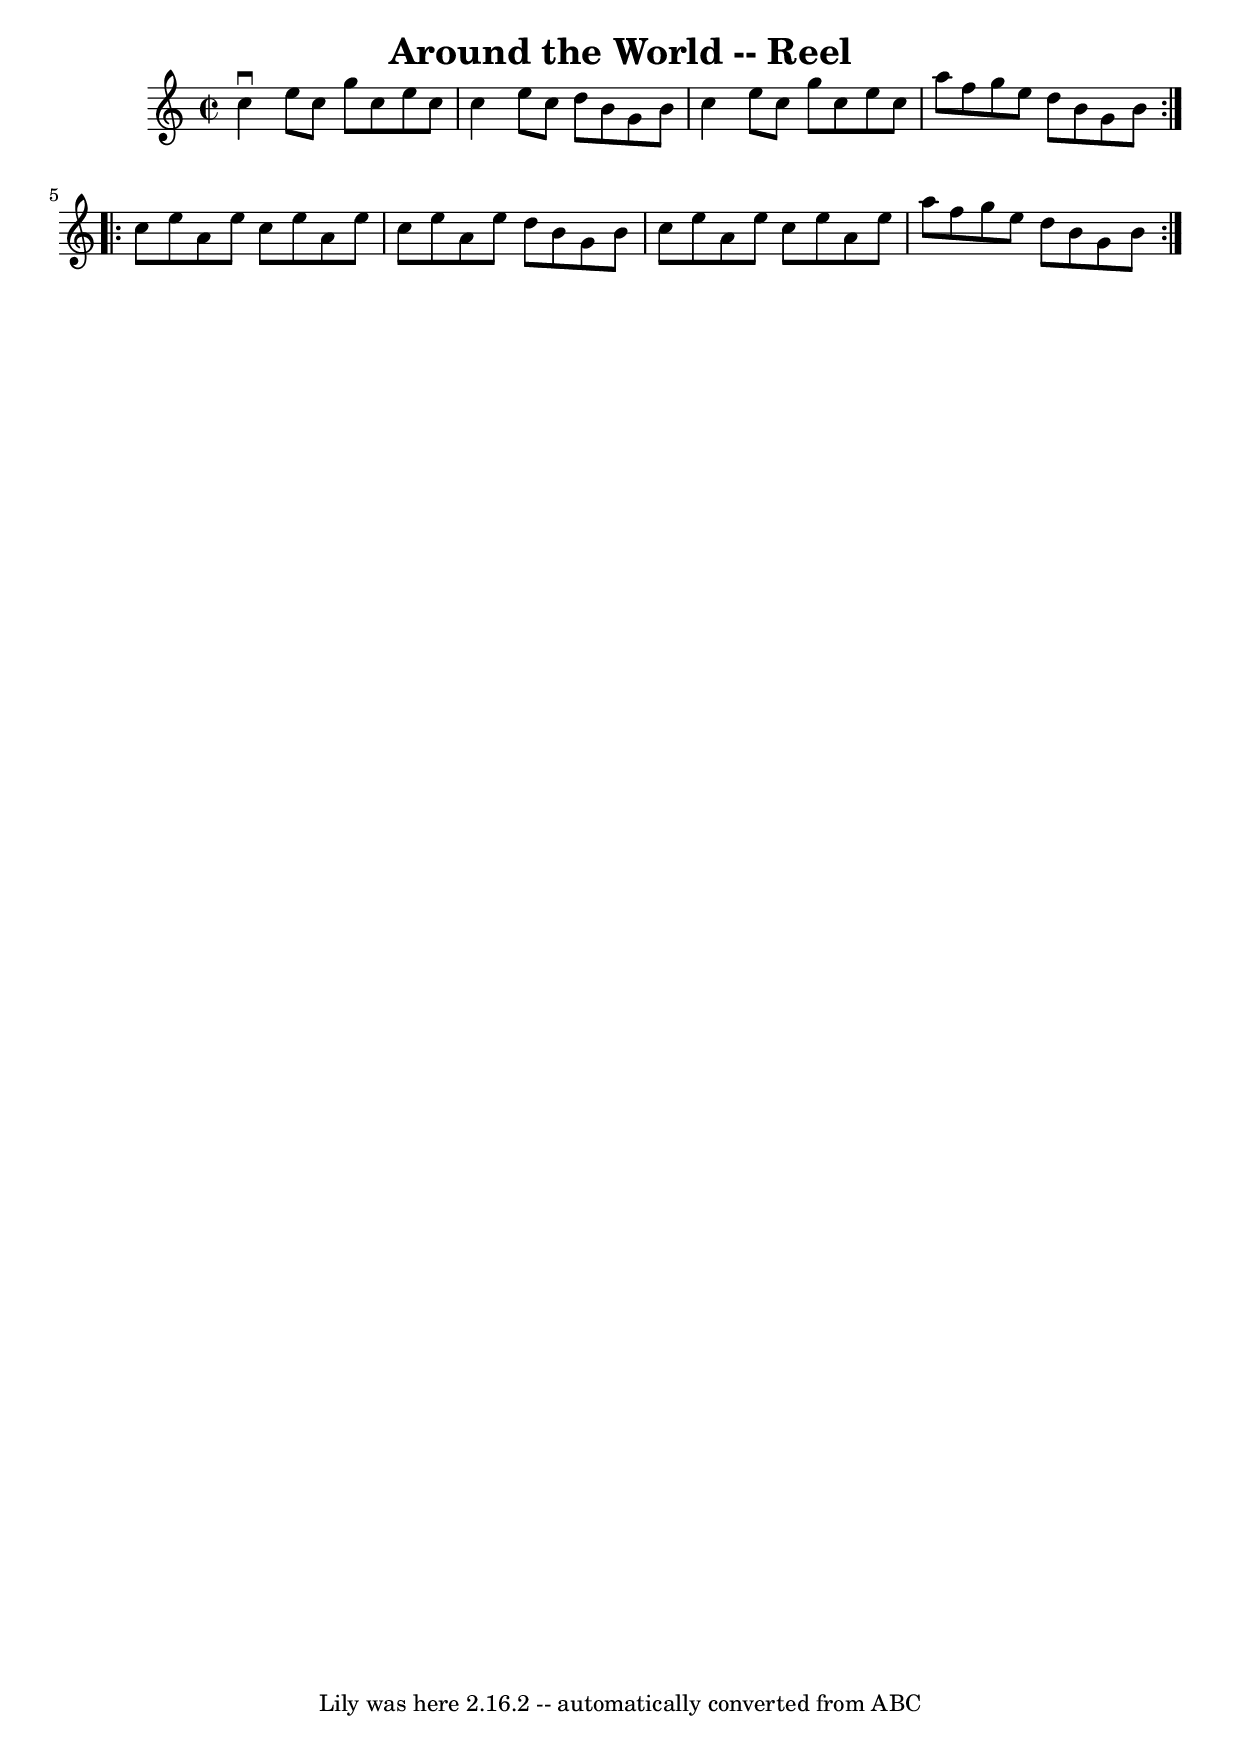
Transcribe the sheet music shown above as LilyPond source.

\version "2.16.2"
\include "Mammoth.ily"
\header {
  %% book = "Ryan's Mammoth Collection"
  crossRefNumber = "1"
  footnotes = "\\\\215"
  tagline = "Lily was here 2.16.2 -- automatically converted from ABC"
  title = "Around the World -- Reel"

}
voicedefault =  {



  \repeat volta 2 {

    \override Staff.TimeSignature #'style = #'C
    \time 2/2 
    \key c \major c''4^\downbow e''8 c''8 g''8 c''8 e''8 c''8      |
    c''4 e''8 c''8 d''8 b'8 g'8 b'8     |
    c''4 e''8 c''8 g''8 c''8 e''8 c''8    |
    
    a''8 f''8 g''8 e''8 d''8 b'8 g'8 b'8    
  }     

  \repeat volta 2 {
    c''8 e''8 a'8 e''8 c''8 e''8 a'8 e''8     |
    c''8 e''8 a'8 e''8 d''8 b'8 g'8 b'8     |
    c''8 e''8 a'8 e''8 c''8 e''8 a'8 e''8     |
    a''8 f''8 g''8 e''8 d''8 b'8 g'8 b'8    
  }   

}

\score{
  <<

    \context Staff="default"
    {
      \voicedefault 
      
    }

  >>
  \layout {
    
  }
  \midi {
  }

}
